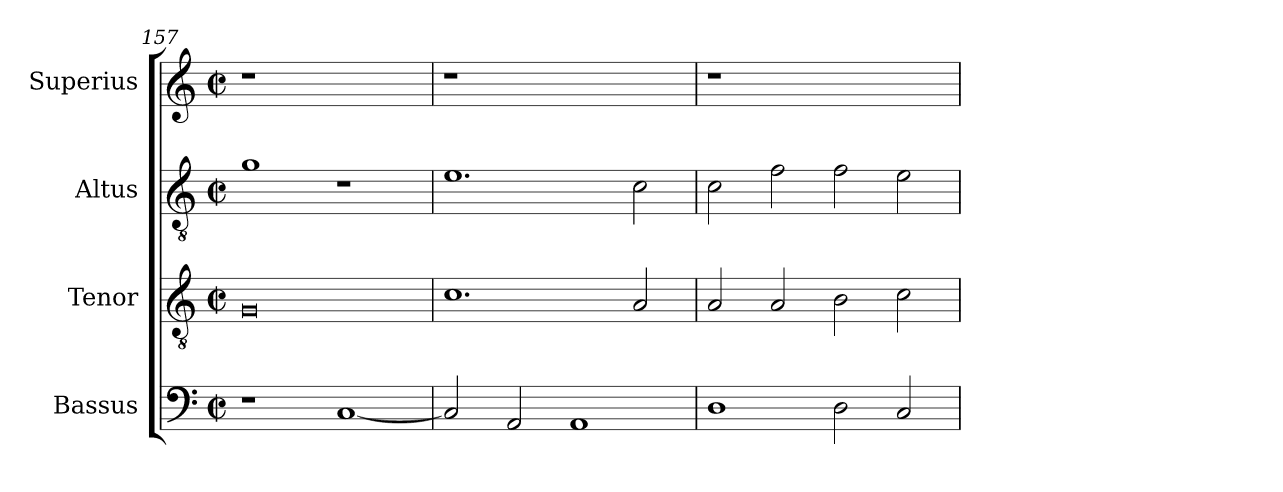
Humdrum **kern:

**kern	**kern	**kern	**kern
*part4	*part3	*part2	*part1
*staff4	*staff3	*staff2	*staff1
*I"Bassus	*I"Tenor	*I"Altus	*I"Superius
*I'B.	*I'T.	*I'A.	*I'S.
!!LO:LB:g=z
*clefF4	*clefGv2	*clefGv2	*clefG2
*	*ITrd7c12	*ITrd7c12	*
*k[]	*k[]	*k[]	*k[]
*C:	*C:	*C:	*C:
*M2/2	*M2/2	*M2/2	*M2/2
*met(c|)	*met(c|)	*met(c|)	*met(c|)
=157	=157	=157	=157
!	!	!	!LO:N:vis=1
1r	0GGi	1Gi	1r
[<1Ci	.	1r	1ryy
=158	=158	=158	=158
!	!	!	!LO:N:vis=1
2Ci/]	1.Ci	1.Ei	1r
2AAi/	.	.	.
1AAi	.	.	1ryy
.	2AAi/	2Ci\	.
=159	=159	=159	=159
!	!	!	!LO:N:vis=1
1Di	2AAi/	2Ci\	1r
.	2AAi/	2Fi\	.
2Di\	2BBi\	2Fi\	1ryy
2Ci/	2Ci\	2Ei\	.
=	=	=	=
*-	*-	*-	*-
